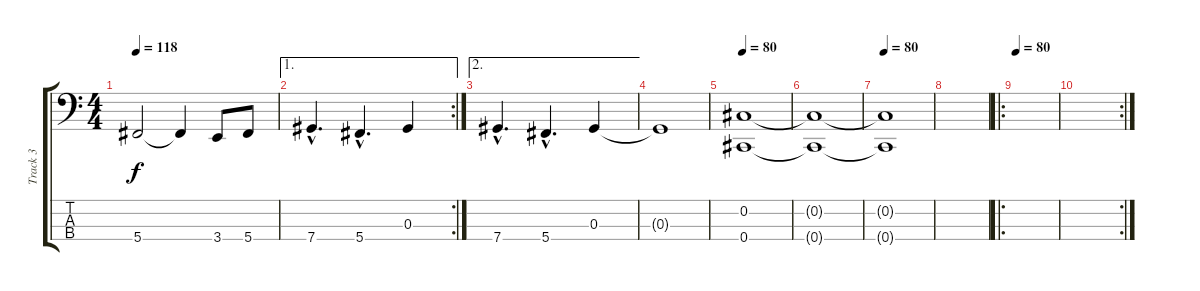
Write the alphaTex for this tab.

\track ("Track 3" "Track 3") {instrument acousticguitarnylon}
\staff {score tabs}
\tuning (Gb2 Db2 Ab1 Db1) {hide}
\ts (4 4)
\tempo 118
\clef f4
\ks c
5.4.2{dy f} 5.4{t}.4 3.4.8 5.4.8 |
\ae 1
\rc 2
7.4{hac}.4{d} 5.4{hac}.4{d} 0.3.4 |
\ae 2
7.4{hac}.4{d} 5.4{hac}.4{d} 0.3.4 |
0.3{t}.1 |
\tempo 80
(0.2 0.4).1 |
(0.2{t} 0.4{t}).1 |
\tempo 80
(0.2{t} 0.4{t}).1 |
|
\ro
\tempo 80
|
\rc 2
